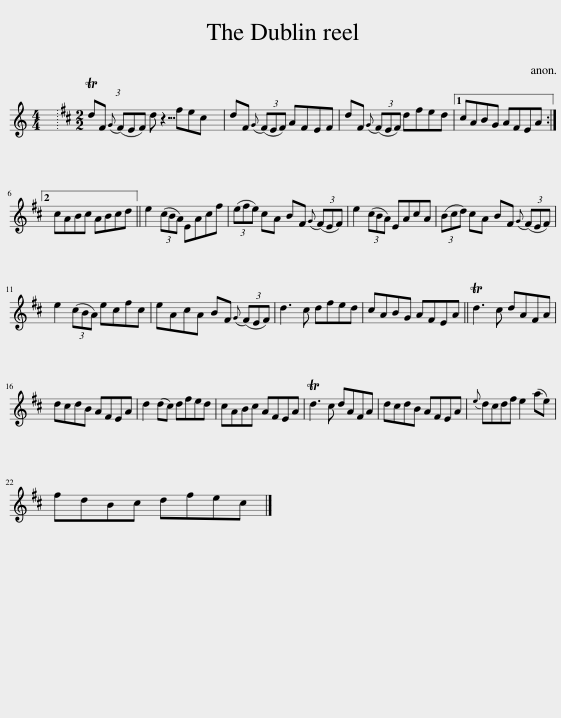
X:1
L:1/8
M:4/4
I:linebreak $
K:C
V:1 treble
V:1
 x8 |[K:D][M:2/2] (3:2:5TdF{G} (FEF) d fec x/24 | dF{G} (3(FEF) AFEF | dF{G} (3(FEF) dfed |1 cABG AFEA :|2$ %5
 cABc ABcd || e2 (3(cBA) EAcf | (3(efe) cA BF{G} (3(FEF) | e2 (3(cBA) EAcA | (3(Bcd) cA BF{G} (3(FEF) |$ %10
 e2 (3(cBA) ecfc | eAcA BF{G} (3(FEF) | d3 c dfed | cABG AFEA || Td3 c dAFA |$ %15
 dcdB AFEA | d2 (dc) dfed | cABc AFEA | Td3 c dAFA | dcdB AFEA | %20
{e} dcdf e2 (ae) |$ fdBc dfec |] %22
